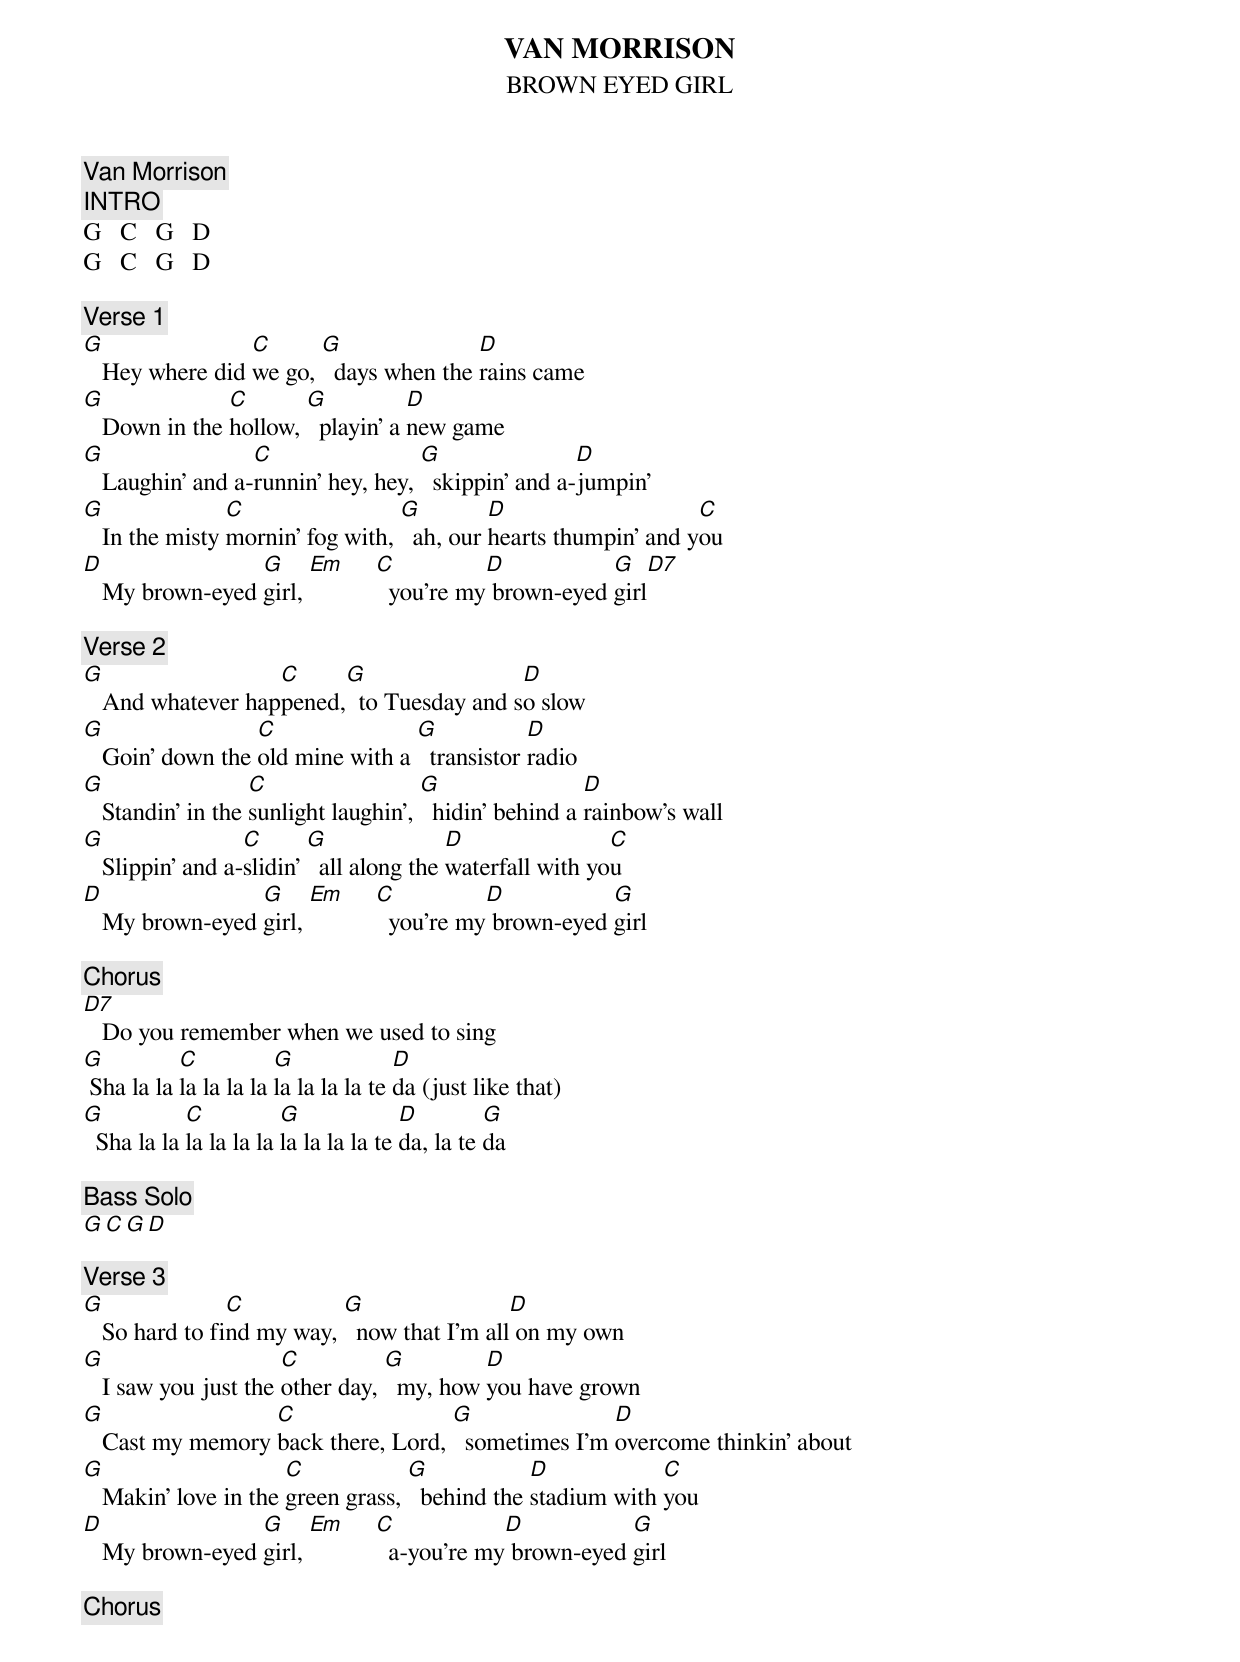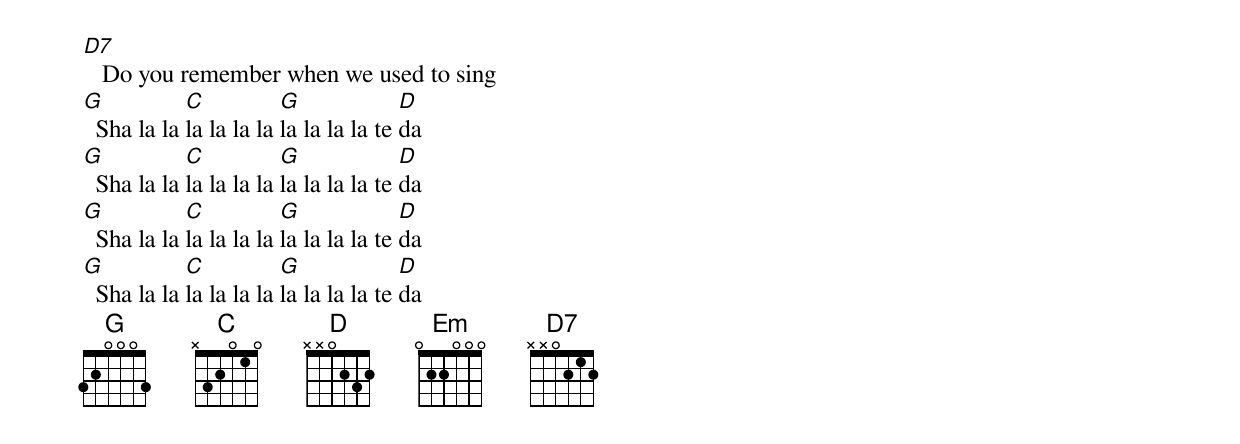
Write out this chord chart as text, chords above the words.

VAN MORRISON
BROWN EYED GIRL
Van Morrison
[INTRO]
G   C   G   D
G   C   G   D

[Verse 1]
G                C      G               D
   Hey where did we go,   days when the rains came
G              C       G           D
   Down in the hollow,   playin' a new game
G                 C                 G                D
   Laughin' and a-runnin' hey, hey,   skippin' and a-jumpin'
G               C                 G         D                    C
   In the misty mornin' fog with,   ah, our hearts thumpin' and you
D                G     Em   C          D           G      D7
   My brown-eyed girl,        you're my brown-eyed girl

[Verse 2]
G                  C     G                 D
   And whatever happened,  to Tuesday and so slow
G                 C               G            D
   Goin' down the old mine with a   transistor radio
G                  C                  G                 D
   Standin' in the sunlight laughin',   hidin' behind a rainbow's wall
G                 C       G               D                C
   Slippin' and a-slidin'   all along the waterfall with you
D                G     Em   C          D           G
   My brown-eyed girl,        you're my brown-eyed girl

[Chorus]
D7
   Do you remember when we used to sing
G          C           G              D
 Sha la la la la la la la la la la te da (just like that)
G           C           G              D         G
  Sha la la la la la la la la la la te da, la te da

[Bass Solo]
G   C   G   D

[Verse 3]
G               C          G                 D
   So hard to find my way,   now that I'm all on my own
G                     C          G         D
   I saw you just the other day,   my, how you have grown
G                 C                 G               D
   Cast my memory back there, Lord,   sometimes I'm overcome thinkin' about
G                     C            G            D            C
   Makin' love in the green grass,   behind the stadium with you
D                G     Em   C            D           G
   My brown-eyed girl,        a-you're my brown-eyed girl

[Chorus]
D7
   Do you remember when we used to sing
G           C           G              D
  Sha la la la la la la la la la la te da
G           C           G              D
  Sha la la la la la la la la la la te da
G           C           G              D
  Sha la la la la la la la la la la te da
G           C           G              D
  Sha la la la la la la la la la la te da
